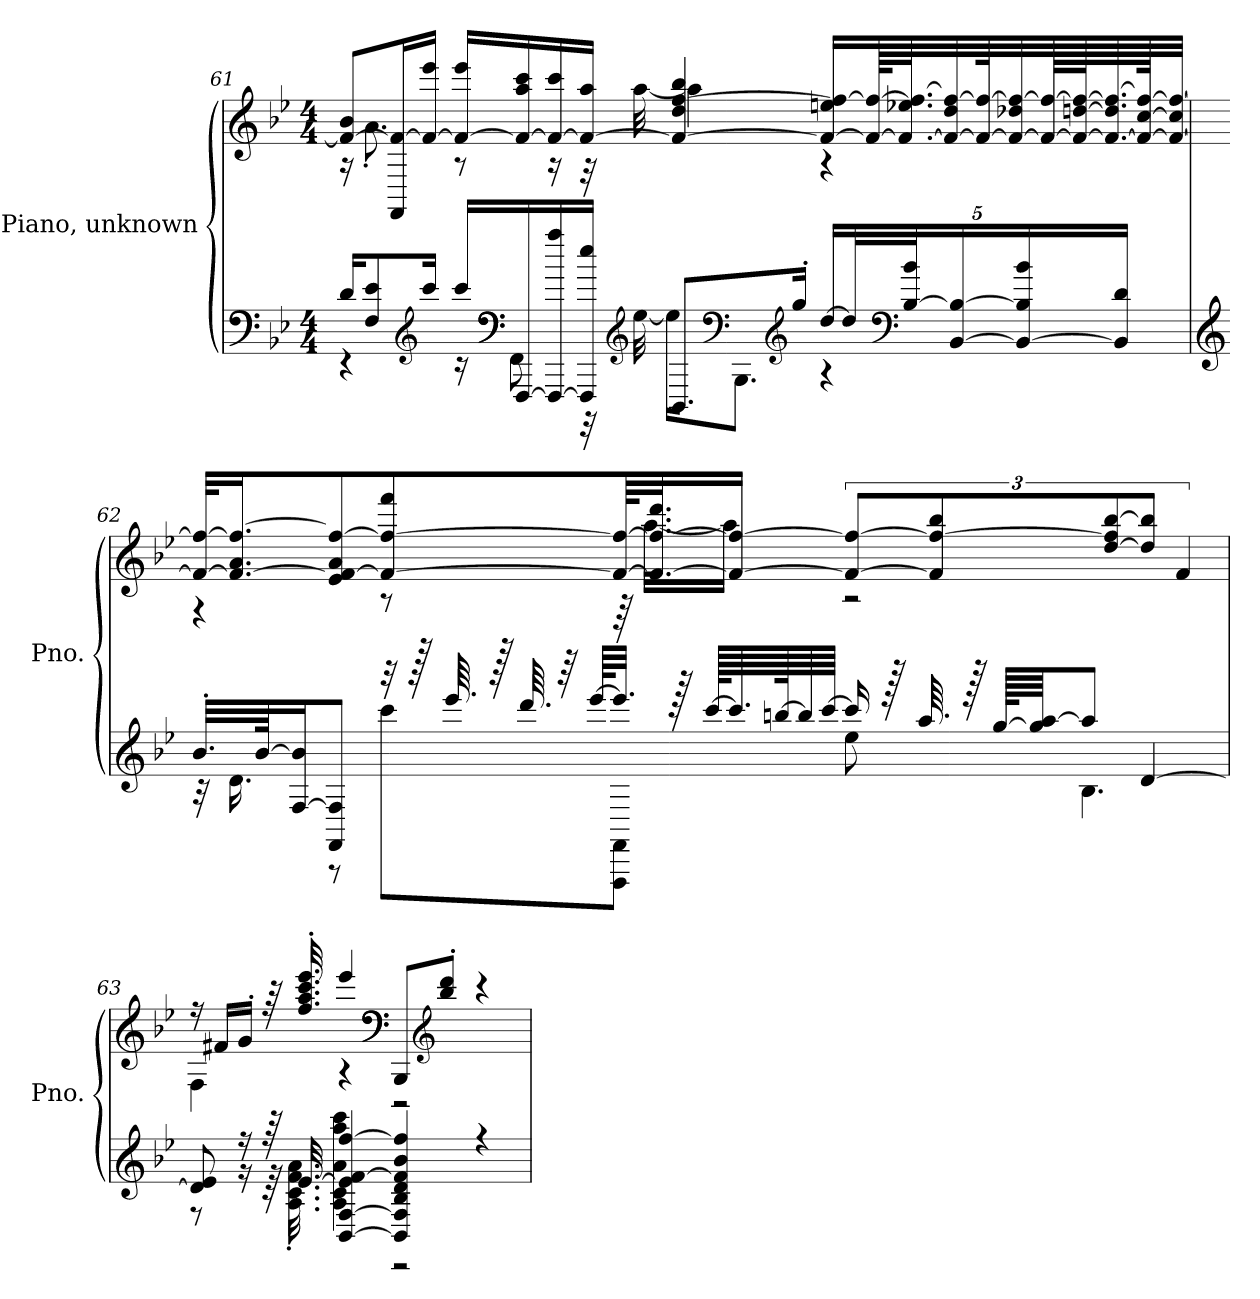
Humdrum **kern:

**kern	**kern
*part1	*part1
*staff2	*staff1
*I"Piano, unknown	*
*I'Pno.	*
!!LO:LB:g=z
*clefF4	*clefG2
*k[b-e-]	*k[b-e-]
*M4/4	*M4/4
=61	=61
*^	*^
16d/KL	4r	8f/_ 8b-/L	16r
8F/ 8e-/	.	.	8.a'\
.	.	16FF/ 16f/_L	.
*clefG2	*	*	*
16ccc/Jk	.	16f/_ 16eee-/JJ	.
16ccc/LL	16r	16f/_ 16eee-/LL	8r
*clefF4	*	*	*
[16FFF/	8FF\	16f/_ 16aa/ 16ccc/	.
16FFF/_ 16aa/	.	16f/_ 16ccc/	16r
16FFF/] 16ee-/JJ	32r	16f/_ 16aa/JJ	32r
*clefG2	*	*	*
.	[32ee-\	.	[32aa\
8.BB-/L	16ee-\KL]	4f/_ 4dd/ [4ff/ 4bb-/	4aa\]
*clefF4	*	*	*
.	8.BBB-\J	.	.
*clefG2	*	*	*
16gg'/Jk	.	.	.
*Xbrackettup	*	*	*
[20dd/LL	4r	16f/_ 16een/ 16ff/_LL	4r
40dd/L]	.	.	.
.	.	128f/_ 128ff/_KLL	.
.	.	64.f/_ 64.ee-X/ 64.ff/_J	.
*clefF4	*	*	*
[40B-/ 40b-/J	.	.	.
.	.	32f/_ 32dd/ 32ff/_	.
[20BB-/ 20B-/_	.	.	.
.	.	64f/_ 64ff/_K	.
.	.	32f/_ 32dd-X/ 32ff/_	.
20BB-/_ 20B-/] 20b-/	.	.	.
.	.	128f/_ 128ff/_LL	.
.	.	128f/_ [128ddn/ 128ff/_J	.
.	.	64.f/_ 64.dd/] 64.ff/_	.
20BB-/] 20d/JJ	.	.	.
.	.	128f/_ [128cc/ 128ff/_JK	.
.	.	32f/_ 32cc/] 32ff/_JJJ	.
!!LO:LB:g=z	!!
=62	=62	=62	=62
*clefG2	*	*	*
32.b-'/LLL	32r	32f/_ 32ff/_KLL	4r
.	16.d\	16.f/_ 16.a/ 16.ff/_J	.
[64b-/JK	.	.	.
[16F/ 16b-/]J	.	.	.
8FF/ 8F/]J	8r	8e-/ 8f/_ 8a/ 8ff/_	.
32r	8ccc\L	8f/_ 8ff/_ 8fff/	8r
128r	.	.	.
64.eee-/	.	.	.
128r	.	.	.
64.ddd/	.	.	.
64r	.	.	.
[64eee-/KLLL	.	.	.
32.eee-/JJJ]	8FFF\ 8FF\J	64f/_ 64ff/_KLL	64r
.	.	32.f/_ 32.ff/_ 32.ddd/J	[32.aa\KLL
128r	.	.	.
[128ccc/KLLLL	.	.	.
64.ccc/]	.	16f/_ 16ff/_JJ	16aa\JJ]
[128bbn/K	.	.	.
64bb/]	.	.	.
[64ccc/JJJJ	.	.	.
16ccc/]	8ee-\	12f/_ 12ff/_L	2r
128r	.	.	.
64.aa/	.	.	.
.	.	12f/] 12ff/_ 12bb-/	.
128r	.	.	.
[128gg/KLLLL	.	.	.
64gg/] [64aa/JJJ	.	.	.
8aa/J]	4.B-\	.	.
.	.	[12dd/ 12ff/] [12bb-/	.
[4d/	.	12dd/] 12bb-/]J	.
.	.	6f/	.
!!LO:LB:g=z	!!
=63	=63	=63	=63
8d/] 8e-/	8r	16r	4F\
.	.	16f#X/LL	.
16r	16r	16g'/JJ	.
64r	64r	64r	.
[32.e-/	32.A\' 32.c\' 32.f\' 32.a\'	32.ff/' 32.aa/' 32.ccc/' 32.eee-/'	.
[4BB-/ [4F/ 4e-/] [4f/ [4ff/	4A\ 4c\ 4a\ 4aa\ 4ccc\	4eee-/	4r
*	*	*clefF4	*
4BB-/] 4F/] 4B-/ 4d/ 4f/] 4b-/ 4ff/]	2r	8BBB-/L	2r
*	*	*clefG2	*
.	.	8bb-/' 8ddd/'J	.
4r	.	4r	.
*v	*v	*	*
*	*v	*v
=	=
*-	*-
